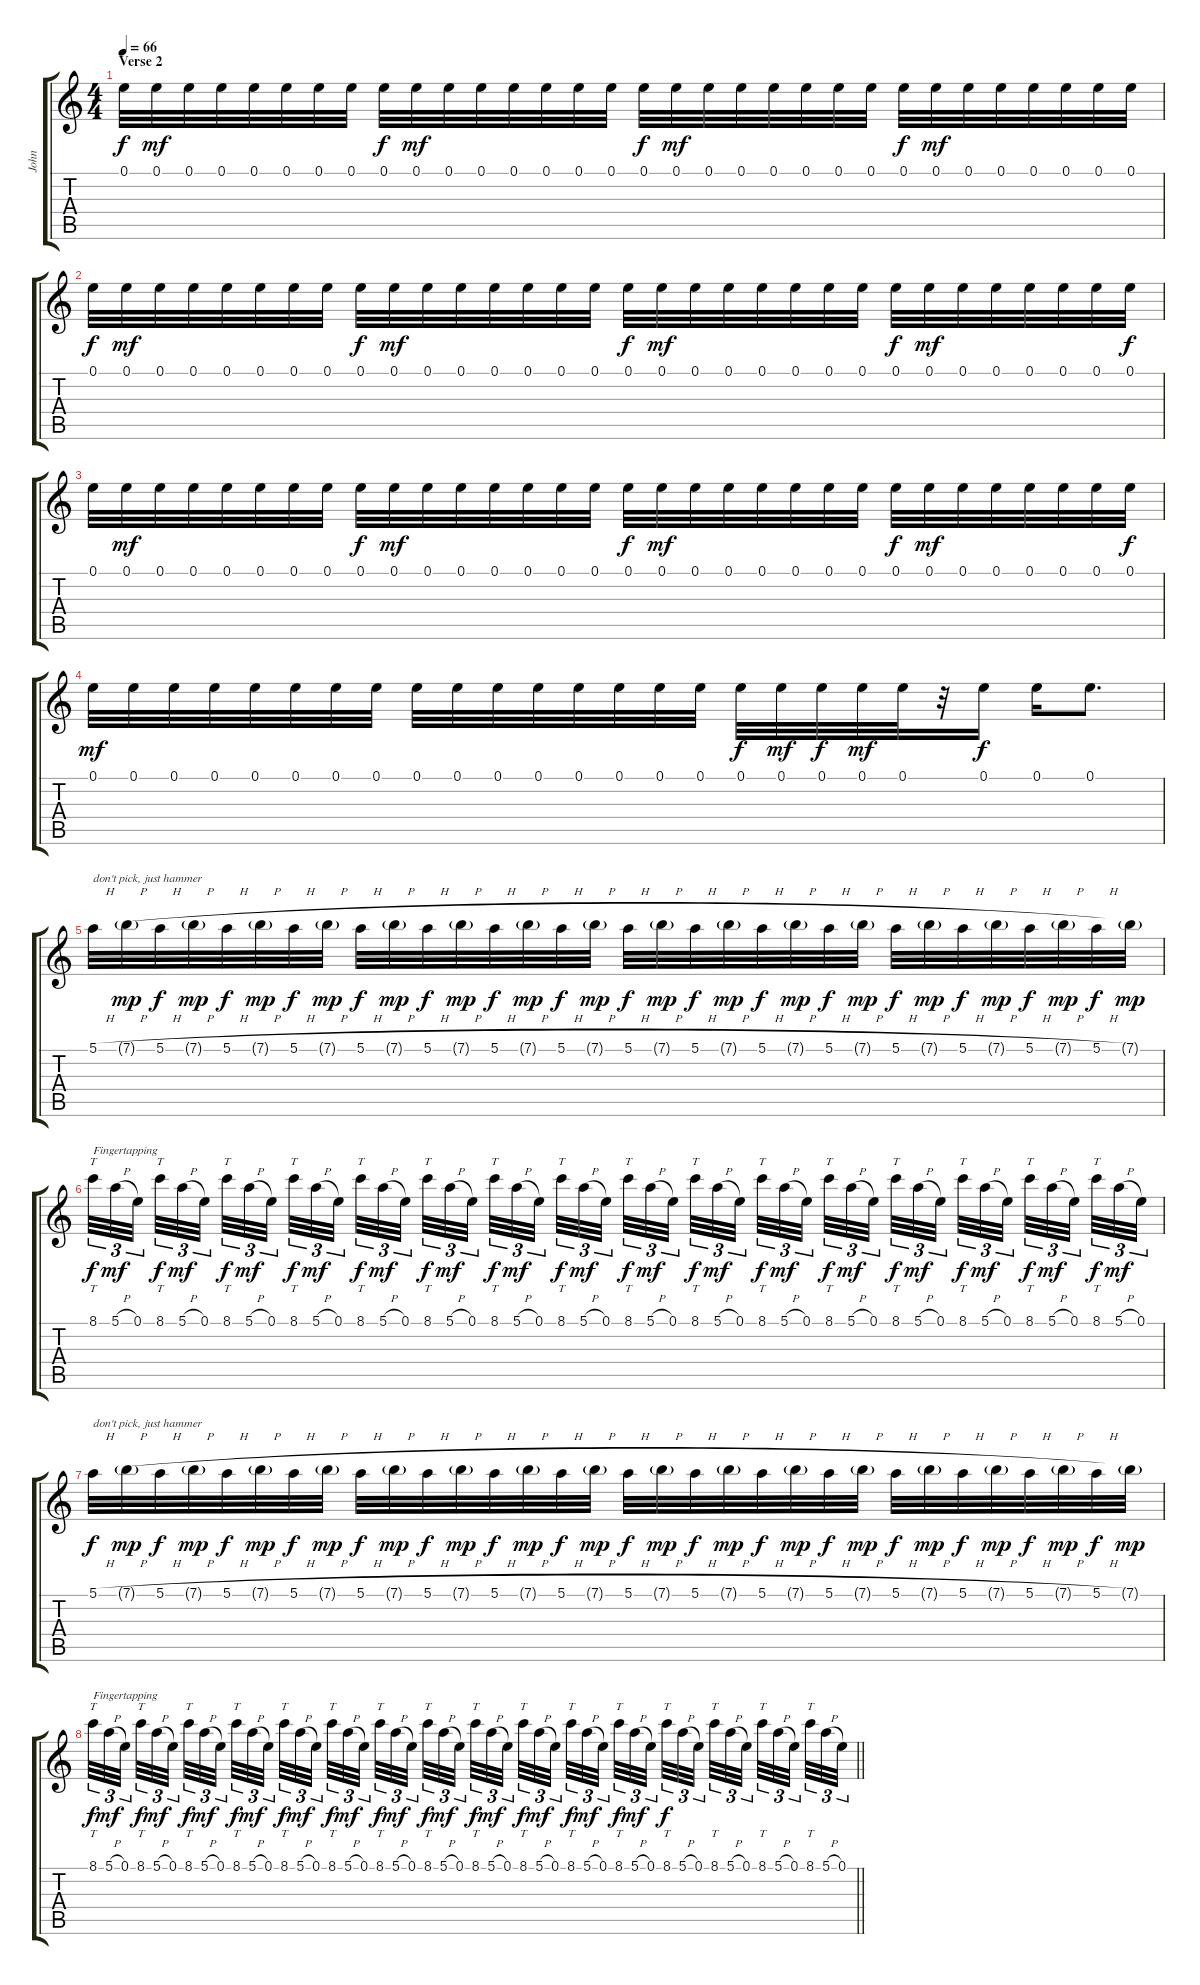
\track ("John" "John") {instrument electricguitarjazz}
\staff {score tabs}
\tuning (E4 B3 G3 D3 A2 E2) {hide}
\ts (4 4)
\section ("" "Verse 2")
\tempo 66
\clef g2
\ks c
0.1.32{dy f volume 8} 0.1.32{dy mf} 0.1.32 0.1.32 0.1.32 0.1.32 0.1.32 0.1.32 0.1.32{dy f} 0.1.32{dy mf} 0.1.32 0.1.32 0.1.32 0.1.32 0.1.32 0.1.32 0.1.32{dy f} 0.1.32{dy mf} 0.1.32 0.1.32 0.1.32 0.1.32 0.1.32 0.1.32 0.1.32{dy f} 0.1.32{dy mf} 0.1.32 0.1.32 0.1.32 0.1.32 0.1.32 0.1.32 |
0.1.32{dy f} 0.1.32{dy mf} 0.1.32 0.1.32 0.1.32 0.1.32 0.1.32 0.1.32 0.1.32{dy f} 0.1.32{dy mf} 0.1.32 0.1.32 0.1.32 0.1.32 0.1.32 0.1.32 0.1.32{dy f} 0.1.32{dy mf} 0.1.32 0.1.32 0.1.32 0.1.32 0.1.32 0.1.32 0.1.32{dy f} 0.1.32{dy mf} 0.1.32 0.1.32 0.1.32 0.1.32 0.1.32 0.1.32{dy f} |
0.1.32 0.1.32{dy mf} 0.1.32 0.1.32 0.1.32 0.1.32 0.1.32 0.1.32 0.1.32{dy f} 0.1.32{dy mf} 0.1.32 0.1.32 0.1.32 0.1.32 0.1.32 0.1.32 0.1.32{dy f} 0.1.32{dy mf} 0.1.32 0.1.32 0.1.32 0.1.32 0.1.32 0.1.32 0.1.32{dy f} 0.1.32{dy mf} 0.1.32 0.1.32 0.1.32 0.1.32 0.1.32 0.1.32{dy f} |
0.1.32{dy mf} 0.1.32 0.1.32 0.1.32 0.1.32 0.1.32 0.1.32 0.1.32 0.1.32 0.1.32 0.1.32 0.1.32 0.1.32 0.1.32 0.1.32 0.1.32 0.1.32{dy f} 0.1.32{dy mf} 0.1.32{dy f} 0.1.32{dy mf} 0.1.32 r.32 0.1.16{dy f} 0.1.16 0.1.8{d} |
5.1{h}.32{txt "don't pick, just hammer"} 7.1{h g}.32{dy mp} 5.1{h}.32{dy f} 7.1{h g}.32{dy mp} 5.1{h}.32{dy f} 7.1{h g}.32{dy mp} 5.1{h}.32{dy f} 7.1{h g}.32{dy mp} 5.1{h}.32{dy f} 7.1{h g}.32{dy mp} 5.1{h}.32{dy f} 7.1{h g}.32{dy mp} 5.1{h}.32{dy f} 7.1{h g}.32{dy mp} 5.1{h}.32{dy f} 7.1{h g}.32{dy mp} 5.1{h}.32{dy f} 7.1{h g}.32{dy mp} 5.1{h}.32{dy f} 7.1{h g}.32{dy mp} 5.1{h}.32{dy f} 7.1{h g}.32{dy mp} 5.1{h}.32{dy f} 7.1{h g}.32{dy mp} 5.1{h}.32{dy f} 7.1{h g}.32{dy mp} 5.1{h}.32{dy f} 7.1{h g}.32{dy mp} 5.1{h}.32{dy f} 7.1{h g}.32{dy mp} 5.1{h}.32{dy f} 7.1{g}.32{dy mp} |
8.1.32{tt tu (3 2) txt "Fingertapping" dy f} 5.1{h}.32{tu (3 2) dy mf} 0.1.32{tu (3 2) beam splitsecondary} 8.1.32{tt tu (3 2) dy f} 5.1{h}.32{tu (3 2) dy mf} 0.1.32{tu (3 2) beam splitsecondary} 8.1.32{tt tu (3 2) dy f} 5.1{h}.32{tu (3 2) dy mf} 0.1.32{tu (3 2) beam splitsecondary} 8.1.32{tt tu (3 2) dy f} 5.1{h}.32{tu (3 2) dy mf} 0.1.32{tu (3 2)} 8.1.32{tt tu (3 2) dy f} 5.1{h}.32{tu (3 2) dy mf} 0.1.32{tu (3 2) beam splitsecondary} 8.1.32{tt tu (3 2) dy f} 5.1{h}.32{tu (3 2) dy mf} 0.1.32{tu (3 2) beam splitsecondary} 8.1.32{tt tu (3 2) dy f} 5.1{h}.32{tu (3 2) dy mf} 0.1.32{tu (3 2) beam splitsecondary} 8.1.32{tt tu (3 2) dy f} 5.1{h}.32{tu (3 2) dy mf} 0.1.32{tu (3 2)} 8.1.32{tt tu (3 2) dy f} 5.1{h}.32{tu (3 2) dy mf} 0.1.32{tu (3 2) beam splitsecondary} 8.1.32{tt tu (3 2) dy f} 5.1{h}.32{tu (3 2) dy mf} 0.1.32{tu (3 2) beam splitsecondary} 8.1.32{tt tu (3 2) dy f} 5.1{h}.32{tu (3 2) dy mf} 0.1.32{tu (3 2) beam splitsecondary} 8.1.32{tt tu (3 2) dy f} 5.1{h}.32{tu (3 2) dy mf} 0.1.32{tu (3 2)} 8.1.32{tt tu (3 2) dy f} 5.1{h}.32{tu (3 2) dy mf} 0.1.32{tu (3 2) beam splitsecondary} 8.1.32{tt tu (3 2) dy f} 5.1{h}.32{tu (3 2) dy mf} 0.1.32{tu (3 2) beam splitsecondary} 8.1.32{tt tu (3 2) dy f} 5.1{h}.32{tu (3 2) dy mf} 0.1.32{tu (3 2) beam splitsecondary} 8.1.32{tt tu (3 2) dy f} 5.1{h}.32{tu (3 2) dy mf} 0.1.32{tu (3 2)} |
5.1{h}.32{txt "don't pick, just hammer" dy f} 7.1{h g}.32{dy mp} 5.1{h}.32{dy f} 7.1{h g}.32{dy mp} 5.1{h}.32{dy f} 7.1{h g}.32{dy mp} 5.1{h}.32{dy f} 7.1{h g}.32{dy mp} 5.1{h}.32{dy f} 7.1{h g}.32{dy mp} 5.1{h}.32{dy f} 7.1{h g}.32{dy mp} 5.1{h}.32{dy f} 7.1{h g}.32{dy mp} 5.1{h}.32{dy f} 7.1{h g}.32{dy mp} 5.1{h}.32{dy f} 7.1{h g}.32{dy mp} 5.1{h}.32{dy f} 7.1{h g}.32{dy mp} 5.1{h}.32{dy f} 7.1{h g}.32{dy mp} 5.1{h}.32{dy f} 7.1{h g}.32{dy mp} 5.1{h}.32{dy f} 7.1{h g}.32{dy mp} 5.1{h}.32{dy f} 7.1{h g}.32{dy mp} 5.1{h}.32{dy f} 7.1{h g}.32{dy mp} 5.1{h}.32{dy f} 7.1{g}.32{dy mp} |
\barLineRight lightlight
8.1.32{tt tu (3 2) txt "Fingertapping" dy f} 5.1{h}.32{tu (3 2) dy mf} 0.1.32{tu (3 2) beam splitsecondary} 8.1.32{tt tu (3 2) dy f} 5.1{h}.32{tu (3 2) dy mf} 0.1.32{tu (3 2) beam splitsecondary} 8.1.32{tt tu (3 2) dy f} 5.1{h}.32{tu (3 2) dy mf} 0.1.32{tu (3 2) beam splitsecondary} 8.1.32{tt tu (3 2) dy f} 5.1{h}.32{tu (3 2) dy mf} 0.1.32{tu (3 2)} 8.1.32{tt tu (3 2) dy f} 5.1{h}.32{tu (3 2) dy mf} 0.1.32{tu (3 2) beam splitsecondary} 8.1.32{tt tu (3 2) dy f} 5.1{h}.32{tu (3 2) dy mf} 0.1.32{tu (3 2) beam splitsecondary} 8.1.32{tt tu (3 2) dy f} 5.1{h}.32{tu (3 2) dy mf} 0.1.32{tu (3 2) beam splitsecondary} 8.1.32{tt tu (3 2) dy f} 5.1{h}.32{tu (3 2) dy mf} 0.1.32{tu (3 2)} 8.1.32{tt tu (3 2) dy f} 5.1{h}.32{tu (3 2) dy mf} 0.1.32{tu (3 2) beam splitsecondary} 8.1.32{tt tu (3 2) dy f} 5.1{h}.32{tu (3 2) dy mf} 0.1.32{tu (3 2) beam splitsecondary} 8.1.32{tt tu (3 2) dy f} 5.1{h}.32{tu (3 2) dy mf} 0.1.32{tu (3 2) beam splitsecondary} 8.1.32{tt tu (3 2) dy f} 5.1{h}.32{tu (3 2) dy mf} 0.1.32{tu (3 2)} 8.1.32{tt tu (3 2) dy f} 5.1{h}.32{tu (3 2)} 0.1.32{tu (3 2) beam splitsecondary} 8.1.32{tt tu (3 2)} 5.1{h}.32{tu (3 2)} 0.1.32{tu (3 2) beam splitsecondary} 8.1.32{tt tu (3 2)} 5.1{h}.32{tu (3 2)} 0.1.32{tu (3 2) beam splitsecondary} 8.1.32{tt tu (3 2)} 5.1{h}.32{tu (3 2)} 0.1.32{tu (3 2)}
